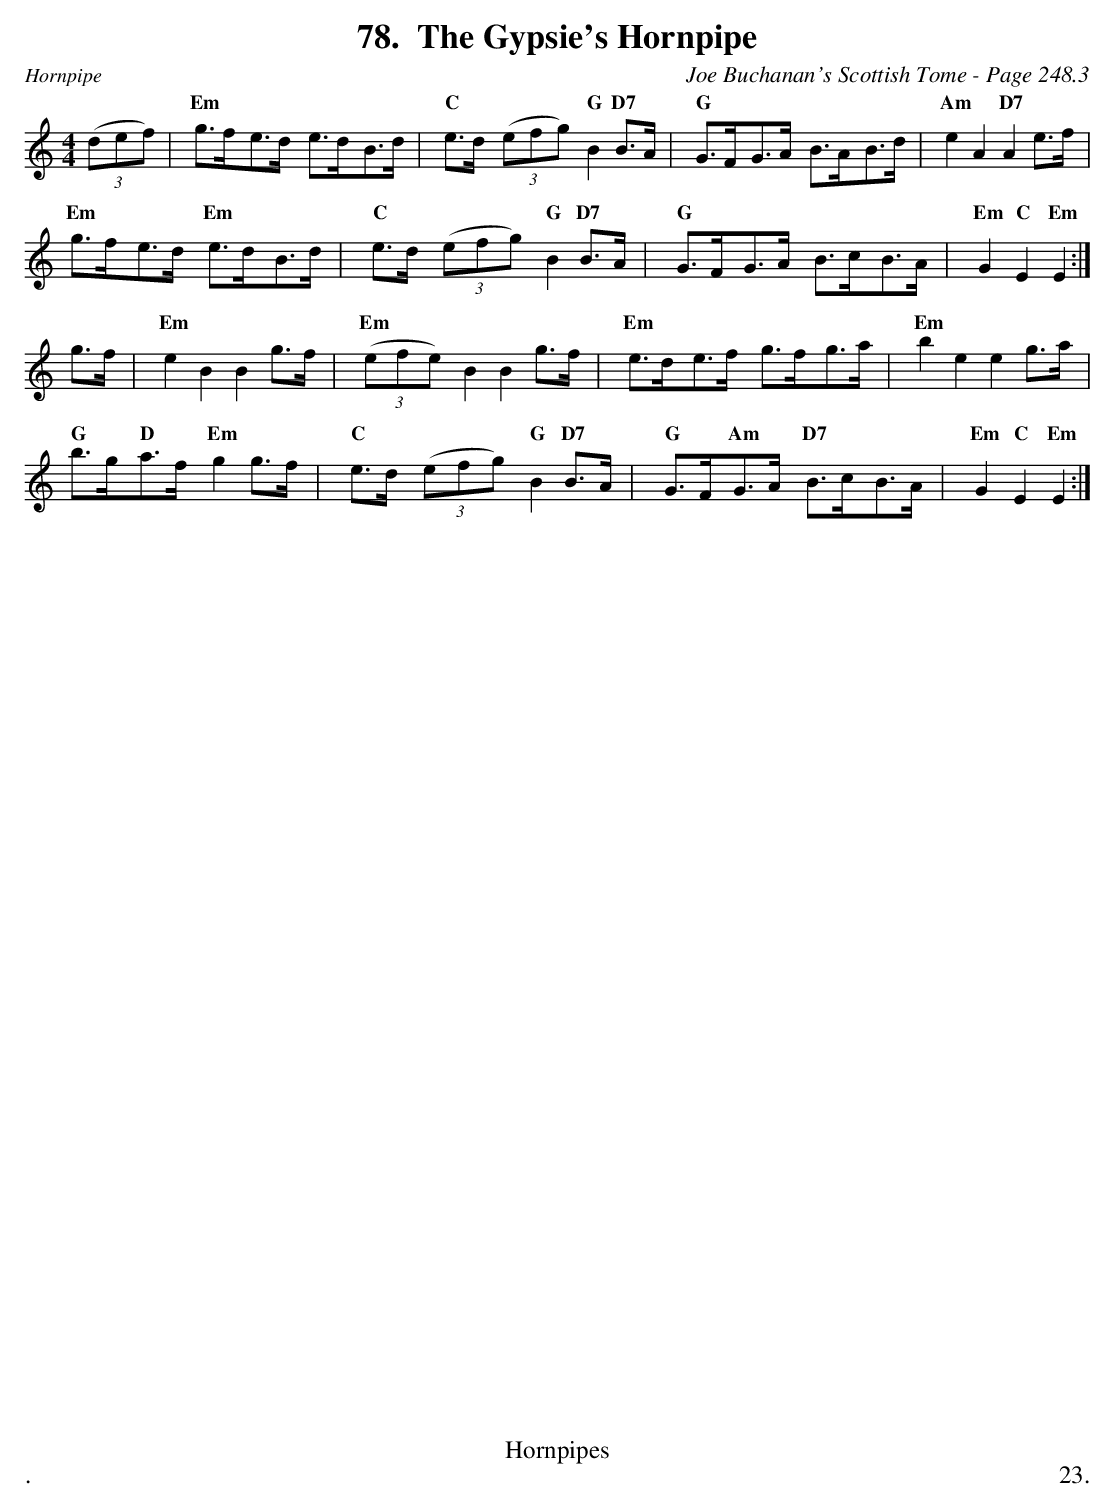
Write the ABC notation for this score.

X:1
T:Gypsie's Hornpipe, The
C:Joe Buchanan's Scottish Tome - Page 248.3
L:1/8
M:4/4
K:C
((3def) | "Em"g>fe>d e>dB>d | "C"e>d ((3efg) "G"B2 "D7"B>A | "G"G>FG>A B>AB>d | "Am"e2 A2 "D7"A2 e>f |
"Em"g>fe>d "Em"e>dB>d | "C"e>d ((3efg) "G"B2 "D7"B>A | "G"G>FG>A B>cB>A | "Em"G2 "C"E2 "Em"E2 :|
g>f | "Em"e2 B2 B2 g>f | "Em"((3efe) B2 B2 g>f | "Em"e>de>f g>fg>a | "Em"b2 e2 e2 g>a |
"G"b>g"D"a>f "Em"g2 g>f | "C"e>d ((3efg) "G"B2 "D7"B>A | "G"G>F"Am"G>A "D7"B>cB>A | "Em"G2 "C"E2 "Em"E2 :|
